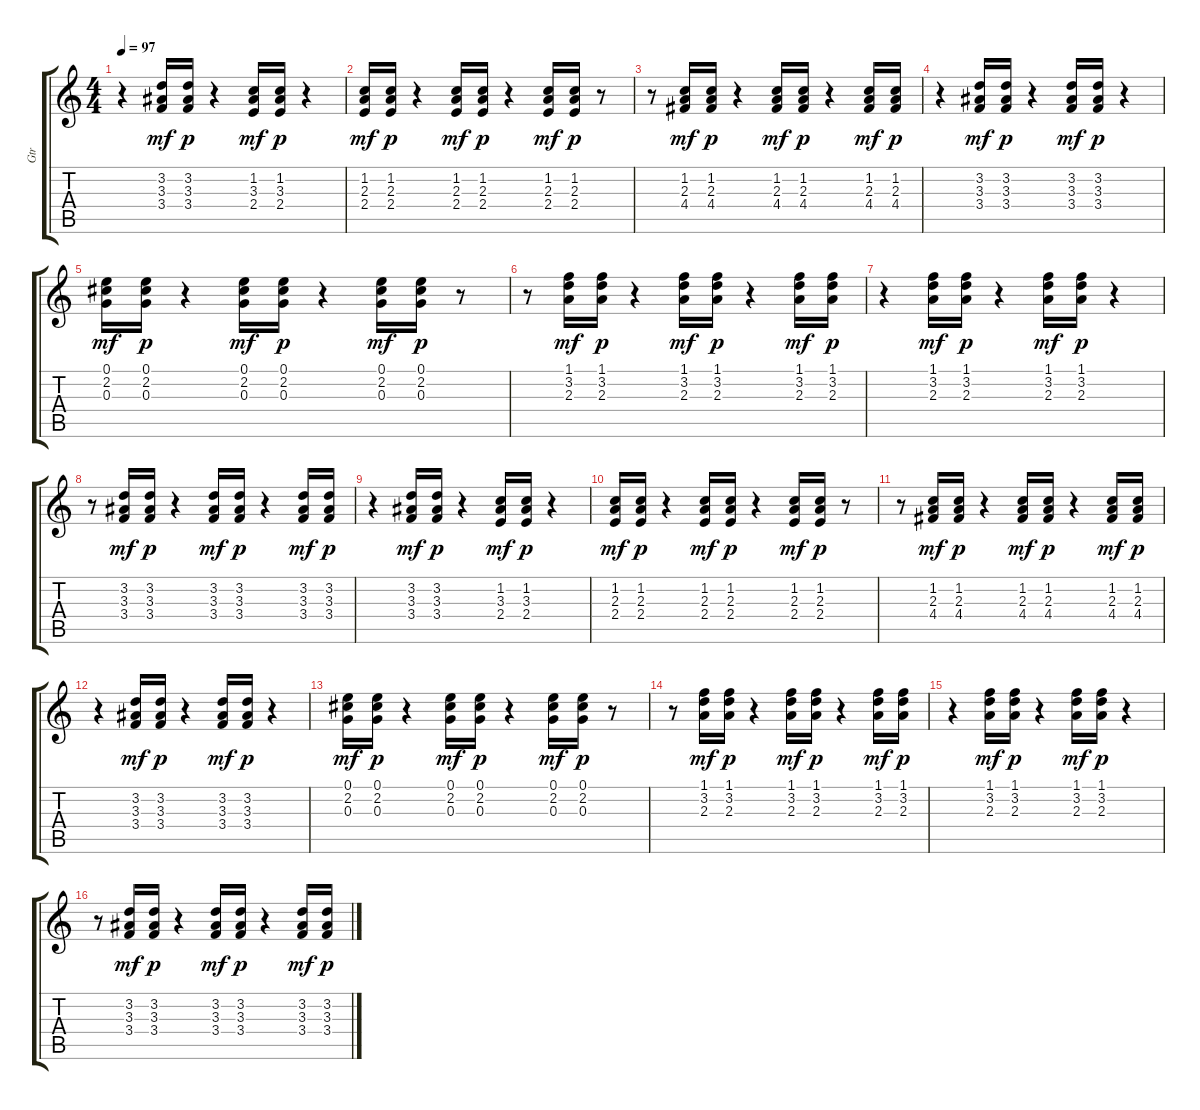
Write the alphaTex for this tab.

\track ("Gtr" "Gtr") {instrument acousticguitarnylon}
\staff {score tabs}
\tuning (E4 B3 G3 D3 A2 E2) {hide}
\ts (4 4)
\tempo 97
\clef g2
\ks c
r.4{dy p} (3.2 3.3 3.4).16{dy mf} (3.2 3.3 3.4).16{dy p} r.4 (1.2 3.3 2.4).16{dy mf} (1.2 3.3 2.4).16{dy p} r.4 |
(1.2 2.3 2.4).16{dy mf} (1.2 2.3 2.4).16{dy p} r.4 (1.2 2.3 2.4).16{dy mf} (1.2 2.3 2.4).16{dy p} r.4 (1.2 2.3 2.4).16{dy mf} (1.2 2.3 2.4).16{dy p} r.8 |
r.8 (1.2 2.3 4.4).16{dy mf} (1.2 2.3 4.4).16{dy p} r.4 (1.2 2.3 4.4).16{dy mf} (1.2 2.3 4.4).16{dy p} r.4 (1.2 2.3 4.4).16{dy mf} (1.2 2.3 4.4).16{dy p} |
r.4 (3.2 3.3 3.4).16{dy mf} (3.2 3.3 3.4).16{dy p} r.4 (3.2 3.3 3.4).16{dy mf} (3.2 3.3 3.4).16{dy p} r.4 |
(0.1 2.2 0.3).16{dy mf} (0.1 2.2 0.3).16{dy p} r.4 (0.1 2.2 0.3).16{dy mf} (0.1 2.2 0.3).16{dy p} r.4 (0.1 2.2 0.3).16{dy mf} (0.1 2.2 0.3).16{dy p} r.8 |
r.8 (1.1 3.2 2.3).16{dy mf} (1.1 3.2 2.3).16{dy p} r.4 (1.1 3.2 2.3).16{dy mf} (1.1 3.2 2.3).16{dy p} r.4 (1.1 3.2 2.3).16{dy mf} (1.1 3.2 2.3).16{dy p} |
r.4 (1.1 3.2 2.3).16{dy mf} (1.1 3.2 2.3).16{dy p} r.4 (1.1 3.2 2.3).16{dy mf} (1.1 3.2 2.3).16{dy p} r.4 |
r.8 (3.2 3.3 3.4).16{dy mf} (3.2 3.3 3.4).16{dy p} r.4 (3.2 3.3 3.4).16{dy mf} (3.2 3.3 3.4).16{dy p} r.4 (3.2 3.3 3.4).16{dy mf} (3.2 3.3 3.4).16{dy p} |
r.4 (3.2 3.3 3.4).16{dy mf} (3.2 3.3 3.4).16{dy p} r.4 (1.2 3.3 2.4).16{dy mf} (1.2 3.3 2.4).16{dy p} r.4 |
(1.2 2.3 2.4).16{dy mf} (1.2 2.3 2.4).16{dy p} r.4 (1.2 2.3 2.4).16{dy mf} (1.2 2.3 2.4).16{dy p} r.4 (1.2 2.3 2.4).16{dy mf} (1.2 2.3 2.4).16{dy p} r.8 |
r.8 (1.2 2.3 4.4).16{dy mf} (1.2 2.3 4.4).16{dy p} r.4 (1.2 2.3 4.4).16{dy mf} (1.2 2.3 4.4).16{dy p} r.4 (1.2 2.3 4.4).16{dy mf} (1.2 2.3 4.4).16{dy p} |
r.4 (3.2 3.3 3.4).16{dy mf} (3.2 3.3 3.4).16{dy p} r.4 (3.2 3.3 3.4).16{dy mf} (3.2 3.3 3.4).16{dy p} r.4 |
(0.1 2.2 0.3).16{dy mf} (0.1 2.2 0.3).16{dy p} r.4 (0.1 2.2 0.3).16{dy mf} (0.1 2.2 0.3).16{dy p} r.4 (0.1 2.2 0.3).16{dy mf} (0.1 2.2 0.3).16{dy p} r.8 |
r.8 (1.1 3.2 2.3).16{dy mf} (1.1 3.2 2.3).16{dy p} r.4 (1.1 3.2 2.3).16{dy mf} (1.1 3.2 2.3).16{dy p} r.4 (1.1 3.2 2.3).16{dy mf} (1.1 3.2 2.3).16{dy p} |
r.4 (1.1 3.2 2.3).16{dy mf} (1.1 3.2 2.3).16{dy p} r.4 (1.1 3.2 2.3).16{dy mf} (1.1 3.2 2.3).16{dy p} r.4 |
r.8 (3.2 3.3 3.4).16{dy mf} (3.2 3.3 3.4).16{dy p} r.4 (3.2 3.3 3.4).16{dy mf} (3.2 3.3 3.4).16{dy p} r.4 (3.2 3.3 3.4).16{dy mf} (3.2 3.3 3.4).16{dy p}
